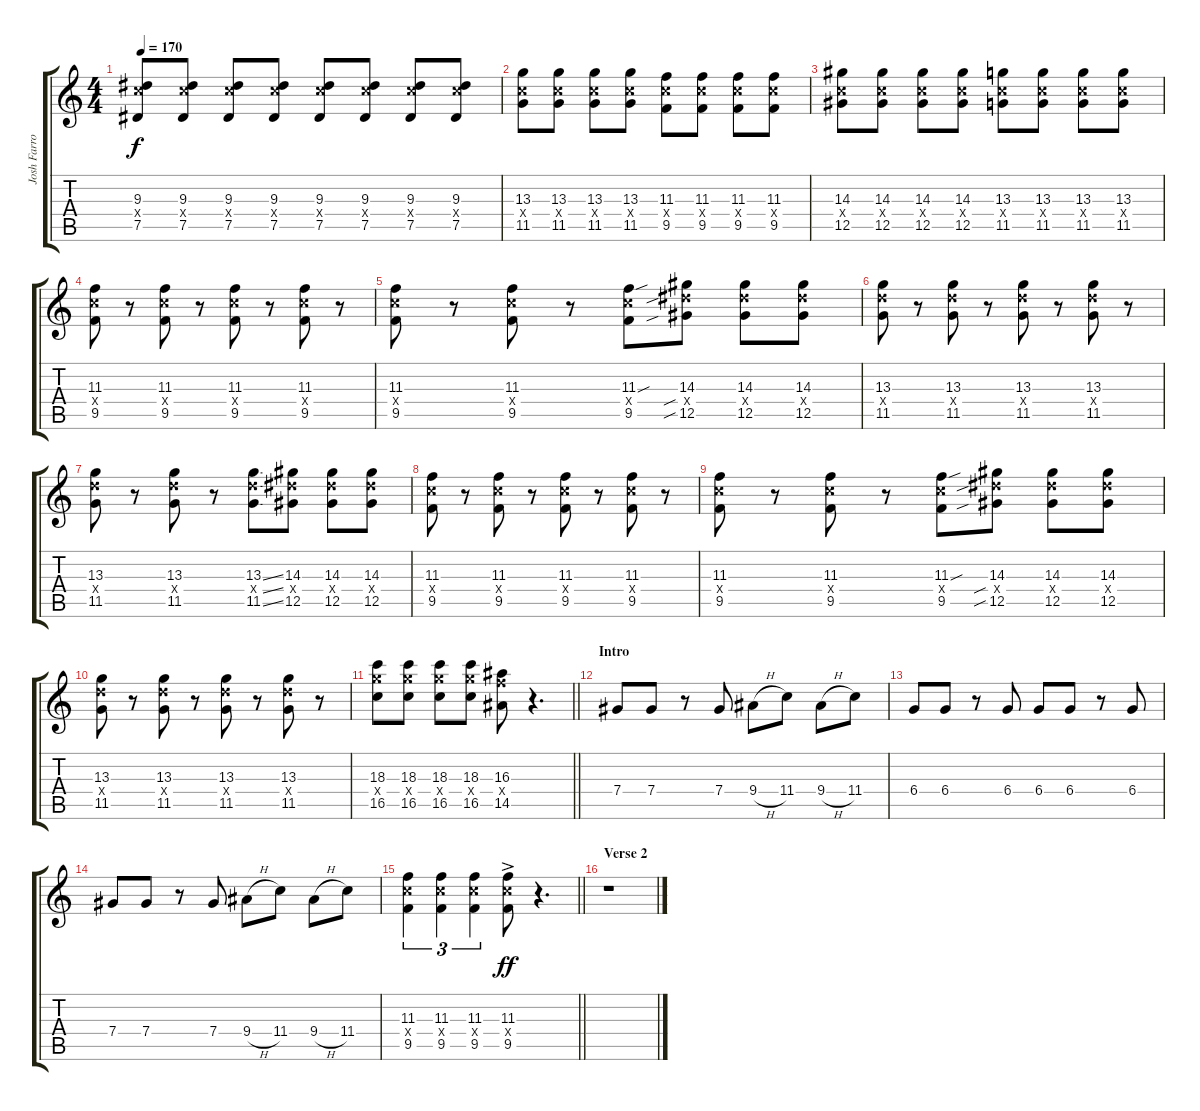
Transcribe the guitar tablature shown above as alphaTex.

\track ("Josh Farro (Lead Guitar)" "Josh Farro") {instrument overdrivenguitar}
\staff {score tabs}
\tuning (Eb4 Bb3 Gb3 Db3 Ab2 Db2) {hide}
\ts (4 4)
\tempo 170
\clef g2
\ks c
(9.3 11.4{x} 7.5).8{dy f} (9.3 11.4{x} 7.5).8 (9.3 11.4{x} 7.5).8 (9.3 11.4{x} 7.5).8 (9.3 11.4{x} 7.5).8 (9.3 11.4{x} 7.5).8 (9.3 11.4{x} 7.5).8 (9.3 11.4{x} 7.5).8 |
(13.3 11.4{x} 11.5).8 (13.3 11.4{x} 11.5).8 (13.3 11.4{x} 11.5).8 (13.3 11.4{x} 11.5).8 (11.3 11.4{x} 9.5).8 (11.3 11.4{x} 9.5).8 (11.3 11.4{x} 9.5).8 (11.3 11.4{x} 9.5).8 |
(14.3 11.4{x} 12.5).8 (14.3 11.4{x} 12.5).8 (14.3 11.4{x} 12.5).8 (14.3 11.4{x} 12.5).8 (13.3 11.4{x} 11.5).8 (13.3 11.4{x} 11.5).8 (13.3 11.4{x} 11.5).8 (13.3 11.4{x} 11.5).8 |
(11.3 11.4{x} 9.5).8 r.8 (11.3 11.4{x} 9.5).8 r.8 (11.3 11.4{x} 9.5).8 r.8 (11.3 11.4{x} 9.5).8 r.8 |
(11.3 11.4{x} 9.5).8 r.8 (11.3 11.4{x} 9.5).8 r.8 (11.3{sou} 11.4{x} 9.5).8 (14.3 14.4{sib x} 12.5{sib}).8 (14.3 14.4{x} 12.5).8 (14.3 14.4{x} 12.5).8 |
(13.3 13.4{x} 11.5).8 r.8 (13.3 13.4{x} 11.5).8 r.8 (13.3 13.4{x} 11.5).8 r.8 (13.3 13.4{x} 11.5).8 r.8 |
(13.3 13.4{x} 11.5).8 r.8 (13.3 13.4{x} 11.5).8 r.8 (13.3{ss} 13.4{ss x} 11.5{ss}).8 (14.3 14.4{x} 12.5).8 (14.3 14.4{x} 12.5).8 (14.3 14.4{x} 12.5).8 |
(11.3 11.4{x} 9.5).8 r.8 (11.3 11.4{x} 9.5).8 r.8 (11.3 11.4{x} 9.5).8 r.8 (11.3 11.4{x} 9.5).8 r.8 |
(11.3 11.4{x} 9.5).8 r.8 (11.3 11.4{x} 9.5).8 r.8 (11.3{sou} 11.4{x} 9.5).8 (14.3 14.4{sib x} 12.5{sib}).8 (14.3 14.4{x} 12.5).8 (14.3 14.4{x} 12.5).8 |
(13.3 13.4{x} 11.5).8 r.8 (13.3 13.4{x} 11.5).8 r.8 (13.3 13.4{x} 11.5).8 r.8 (13.3 13.4{x} 11.5).8 r.8 |
\barLineRight lightlight
(18.3 18.4{x} 16.5).8 (18.3 18.4{x} 16.5).8 (18.3 18.4{x} 16.5).8 (18.3 18.4{x} 16.5).8 (16.3 16.4{x} 14.5).8 r.4{d} |
\section ("" "Intro")
7.4.8 7.4.8 r.8 7.4.8 9.4{h}.8 11.4.8 9.4{h}.8 11.4.8 |
6.4.8 6.4.8 r.8 6.4.8 6.4.8 6.4.8 r.8 6.4.8 |
7.4.8 7.4.8 r.8 7.4.8 9.4{h}.8 11.4.8 9.4{h}.8 11.4.8 |
\barLineRight lightlight
(11.3 11.4{x} 9.5).4{tu (3 2)} (11.3 11.4{x} 9.5).4{tu (3 2)} (11.3 11.4{x} 9.5).4{tu (3 2)} (11.3 11.4{x} 9.5{ac}).8{dy ff} r.4{d} |
\section ("" "Verse 2")
r.1
